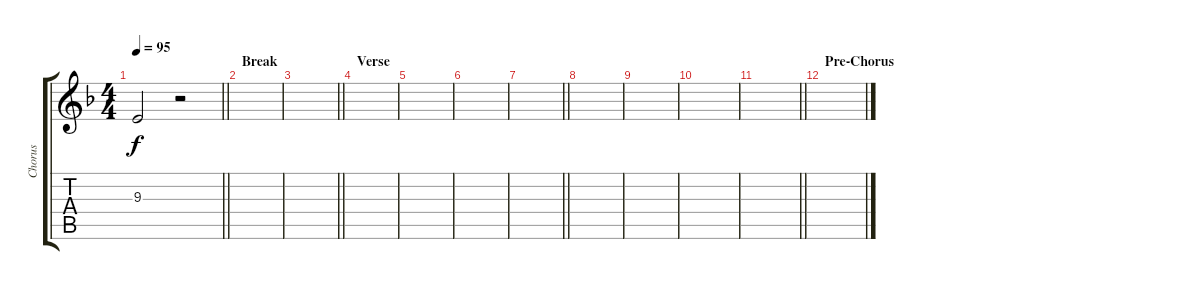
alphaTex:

\track ("Chorus" "Chorus") {instrument fx5brightness}
\staff {score tabs}
\tuning (E4 B3 G3 D3 A2 E2) {hide}
\ts (4 4)
\tempo 95
\clef g2
\barLineRight lightlight
\ks f
9.3.2{dy f} r.2 |
\section ("" "Break")
|
\barLineRight lightlight
|
\section ("" "Verse")
|
|
|
\barLineRight lightlight
|
|
|
|
\barLineRight lightlight
|
\section ("" "Pre-Chorus")
